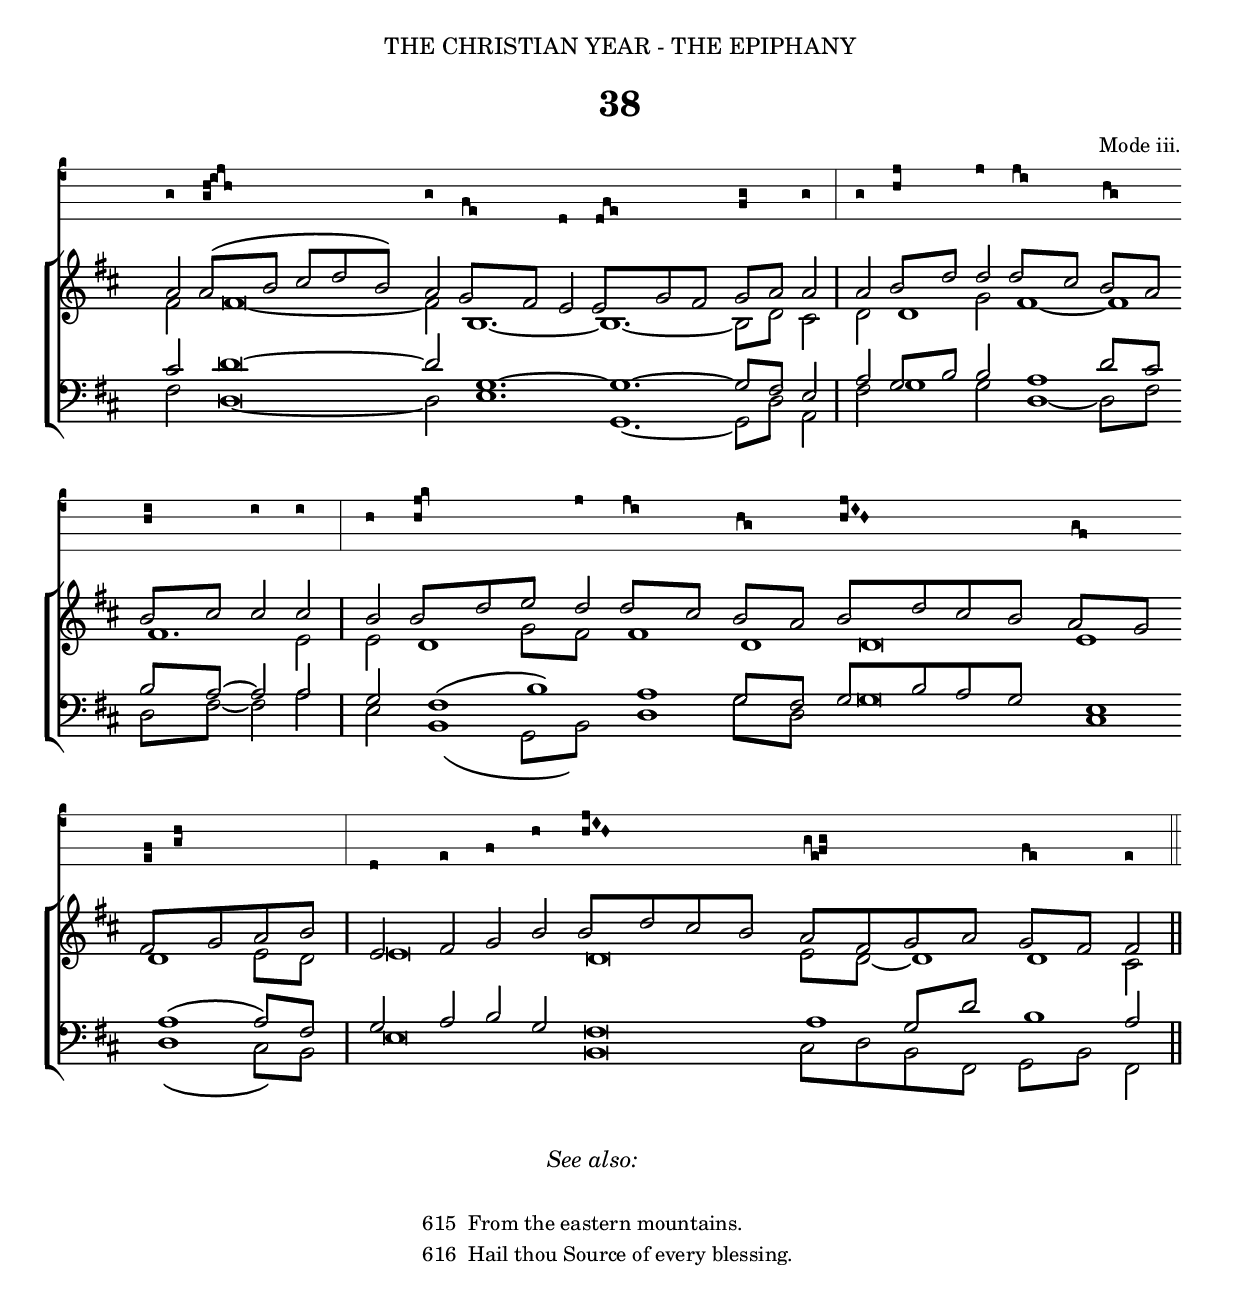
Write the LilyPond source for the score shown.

%%% 90png
%%% Hymn 38 Why, impious Herod
%%% Version 2


\version "2.10.19"

\include "gregorian-init.ly"

\header {
  dedication = \markup { \center-align {  "THE CHRISTIAN YEAR - THE EPIPHANY"
		\hspace #0.1 }}	
  title = "38"
  arranger = \markup { \small { "Mode iii." }}
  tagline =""
}

%%%%%%%%%%%%%%%%%%%%%%% Macros

%%% macro settings for stemless long note which is 2x duration of regular white note    
ln = {\once \override NoteHead #'duration-log = #0 
           \once \override Stem #'stencil = ##f
           \once \override NoteColumn #'force-hshift = #'0.4 }

%%% some of the long notes need a little more push to the right to align with notes above	   
push = \once \override NoteHead #'X-offset = #0.9	   
	   
%%%%%%%%%%%%%%%%%%%%%%%% End of Macro Definitions

%%% plainsong voice
	   
plainsong = \context VaticanaVoice  {  \relative c { 
	\clef "vaticana-do3"
	\set fontSize = #3
        \key c \major 
	
  g'8 \[g8 \melisma \pes a8 b8 \pes c8 \flexa a8\melismaEnd \] g8 \[f8 \flexa e8 \] d8 \[d8 \pes f8 \flexa e8\] \[f8 \pes g8\] g8 \bar "|" 
      g8 \[a8 \pes c8\] c8 \[c8 \flexa b8\] \[a8 \flexa g8\] \bar "" \break
  
  \[a8 \pes b8\] b8 b8 \bar "|" 
      a8 \[a8\melisma \pes c8 \virga d8\melismaEnd \] c8 \[c8 \flexa b8\] \[a8 \flexa g8\] \[a8 \pes c8 \inclinatum b8 \inclinatum a8\] \[g8 \flexa f8\] \bar "" \break
  
  \[e8 \pes f8 \] \override NoteHead #'extra-offset = #'(-5.0 . 0.0 ) \[g8 \pes a8 \] 
      \revert NoteHead #'extra-offset \bar "|" 
      d,8 e8 f8 a8 \[a8 \pes c8 \inclinatum b8 \inclinatum a8\] \[g8\melisma \flexa e8 f8 \pes g8\melismaEnd \] \[f8 \flexa e8\] e8 \bar "||"
}
}

%%% SATB voices

global = {
  \key d \major 
  \set Staff.midiInstrument = "church organ"
}

soprano = \relative c' {
	\autoBeamOff

  a'8 a8[( b8] cis8[ d8 b8)] a8 g8[ fis8] e8 e8[ g8 fis8] g8[ a8] a8 \bar "|" a8 b8[ d8] d8 d8[ cis8] b8[ a8]
  
  b8[ cis8] cis8 cis8 \bar "|" b8 b8[ d8 e8] d8 d8[ cis8] b8[ a8]  b8[  d8 cis8 b8] a8[ g8]
  
  fis8[ g8 a8 b8] \bar "|" e,8 fis8 g8 b8 b8[ d8 cis8 b8] a8[ fis8 g8 a8] g8[ fis8] fis8 \bar "||"
}

alto = \relative c' {
	\autoBeamOff
	
  fis8 
      \once \override NoteHead #'duration-log = #-1  
      \once \override NoteColumn #'force-hshift = #1
      fis\breve*5/16 ~
      fis8 \ln b,4. ~ \ln b4. ~ b8[ d8] cis8\bar "|" d8 \ln d4 g8 \ln fis4 ~ \ln fis4
      
  \ln fis4. e8\bar "|" e8 \ln d4 g8[ fis8] \ln fis4 \ln d4 
      \once \override NoteHead #'duration-log = #-1  
      \once \override NoteColumn #'force-hshift = #1
      d\breve*1/4  \ln e4
  
   \ln d4 e8[ d8] \bar "|" 
      \once \override NoteHead #'duration-log = #-1  
      \once \override NoteColumn #'force-hshift = #0.4
      e\breve*1/4
      \once \override NoteHead #'duration-log = #-1  
      \once \override NoteColumn #'force-hshift = #0.4
      d\breve*1/4 
      e8[ d8 ~ ] \ln d4 \ln d4 cis8 \bar "||"
}

tenor = \relative c { \clef bass
	\autoBeamOff

  cis'8 
      \once \override NoteHead #'duration-log = #-1  
      \once \override NoteHead #'X-offset = #2
      d\breve*5/16 ~
      d8  \ln \push g,4. ~ \ln \push g4. ~ g8[ fis8] e8\bar "|" a8 g8[ b8] b8 \ln \push a4 d8[ cis8]
      
  b8[ a8] ~ a8 a8 \bar "|" g8 \ln \push fis4( \ln b4) \ln \push a4 g8[ fis8] g8[ b8 a8 g8] \ln \push e4
  
  \ln \push a4( a8)[ fis8] \bar "|" g8 a8 b8 g8 
      \once \override NoteHead #'duration-log = #-1  
      \once \override NoteHead #'X-offset = #0.8
      fis\breve*1/4 
      \ln a4 g8[ d'8] \ln b4 a8 \bar "||"
}

bass = \relative c { \clef bass
	\autoBeamOff
	
  fis8 
      \once \override NoteHead #'duration-log = #-1  
      \once \override NoteHead #'X-offset = #2
      d\breve*5/16 ~
      d8 \push \ln e4. \push \ln g,4. ~ g8[ d'8] a8\bar "|" fis'8 \ln g4 g8 \ln \push d4 ~ d8[ fis8]
  
  d8[ fis8] ~ fis8 a8\bar "|" 
      e8 
      \once\override Slur  #'control-points = #'((2.5 . -4) (5 . -6.5) (13 . -6.5) (14.5 . -5.5 ))  
      \ln \push b4( g8[ b8]) \ln \push d4 g8[ d8] 
      \once \override NoteHead #'duration-log = #-1  
      \once \override NoteColumn #'force-hshift = #0.6
      g\breve*1/4 
      \ln \push cis,4
      
   \once\override Slur  #'control-points = #'((1.5 . -4) (3 . -5.5) (10 . -5.5) (11.5 . -4 ))  
  \ln \push d4( cis8)[ b8] \bar "|" 
      \once \override NoteHead #'duration-log = #-1  
      \once \override NoteColumn #'force-hshift = #0.6
      e\breve*1/4 
      \once \override NoteHead #'duration-log = #-1  
      \once \override NoteHead #'X-offset = #0.8
      b\breve*1/4 
      cis8[ d8 b8 fis8] g8[ b8] fis8 \bar "||"
}

#(ly:set-option 'point-and-click #f)

\book {

\paper {
 #(set-paper-size "a4")
%% annotate-spacing = ##t
 print-page-number = ##f
 ragged-last-bottom = ##t
 ragged-bottom = ##t
}

%%% Score block

\score {	
  <<
  \new VaticanaStaff {\plainsong }
  \new ChoirStaff <<
   \new Staff = "upper" <<
      \context Voice = sopranos {\voiceOne \global \soprano }
      \context Voice = altos {\voiceTwo \global \alto }
                      >> 
   \new Staff = "lower" <<
      \context Voice = tenors {\voiceOne \global \tenor }
      \context Voice = bass {\voiceTwo \global \bass }
	             >> 
		 >>  
  >>

\layout {
	
  ragged-right = ##f
  ragged-last = ##f
  \context { \Score timing = ##f }
  \context { \Score \override TimeSignature #'transparent = ##t }
  \context { \Score \remove "Mark_engraver" }
  \context { \Staff \consists "Mark_engraver" }
  
  % *** Needed to produce beamed minims - which are quavers in disguise
  \context { \Staff \override NoteHead #'duration-log = #1 }
  \context { \Staff \override Stem #'flag-style = #'no-flag }
  
  \context { \VaticanaStaff
           % *** Increases distance between lines of staff  
           \override StaffSymbol #'staff-space = #1.6            
           % *** Changes staff to black instead of default red
           \revert StaffSymbol #'color
           % *** Makes clef bigger       
           \override Clef #'font-size = #3
           % *** Would make ledger lines black, if there were any
           \revert LedgerLineSpanner #'color
           % *** Makes terminal barline visible 
           \override BarLine #'transparent = ##f 
  	   % *** Remove custos
	   \remove Custos_engraver
	   % needed for certain tweaks
	   \consists "Mark_engraver"
           }
 }  %%% close layout
 
} %%% close score bracket
 
%%% A separate score block to generate the hymn midi minus the plainsong voice
%%% As the minims are quavers in disguise, the tempo has to be adjusted accodingly. Tempo is set for 2=80

\score {	
  \new ChoirStaff 
  <<
   \new Staff = "upper" <<
      \context Voice = sopranos {\voiceOne \global \soprano }
      \context Voice = altos {\voiceTwo \global \alto }
                      >> 
   \new Staff = "lower" <<
      \context Voice = tenors {\voiceOne \global \tenor }
      \context Voice = bass {\voiceTwo \global \bass }
	             >> 
   >>  
   
\midi { 
  \context { \Score tempoWholesPerMinute = #(ly:make-moment 80 8) }
       } 
}

%%% Markup for "See also:" line
\markup {\hspace #35 \column {
	\line{ \hspace #12 \italic "See also:"}
	\hspace #0.1 
	\small {
	"615  From the eastern mountains."
	"616  Hail thou Source of every blessing."
}}}

%%% fake score block to occupy space and force a pagebreak.  Can't think of a better way of doing this.
\score{
	{s4 }
\header { breakbefore = ##f piece = ##f opus = ##f tagline = ##f }
\layout{	
	\context { \Staff
		\remove Time_signature_engraver
		\remove Key_engraver
		\remove Clef_engraver
		\remove Staff_symbol_engraver
}}}
	
%%% Markips for Lyrics

\markup { \hspace #4   %%add space as necc. to center the column
          \column { %%% All text goes into one super column 
	  \hspace #0.2
	  
	  %%% Lyric titles
	  
	  \line { \small { \smallCaps {"Office Hymn.   E."} \italic {"and"} \smallCaps {" M."} \hspace #43 \italic {"C. Sedulius, c. 450.  Tr. P. D."}} }
	  \line { \hspace #42 \small {"Hostis Herodes impie."} }
	  
	  %%% Lyrics in 3 columns, 2 of verse, and a separator line column
	  
	  \line { %%% a master line for the 3 columns
              \column { %%% column 1
	      \hspace #0.2
              \column { %%% column for verse 1
		  \line { \hspace #2.2 \column { \lower #2.4 \fontsize #8 "W" }   %%Drop Cap goes here
			 \hspace #-1.2    %% adjust this if other letters are too far from Drop Cap
			\column  { \raise #0.0 "HY, impious Herod, shouldst thou fear" "Because the Christ is come so near?"  } }          
	          \line { \hspace #2.5  %%adjust hspace until this line left edge is flush with Drop Cap
			\lower  #1.56  %%adjust this until the line spacing looks right
			\column {   
				"He who doth heavenly kingdoms grant" 
				"Thine earthly realm can never want." 
			  		}}
	           } %% finish verse 1
		  
		   \hspace #0.2 % adds vertical spacing between verses
		   \line { "2  "
		       \column {	     
			       "Lo, sages from the East are gone" 
			       "To where the star hath newly shone:" 
			       "Led on by light to Light they press," 
			       "And by their gifts their God confess."
		   }}
		       }  %%% finish Page column 1
		
	\hspace #4 %%% adds horizontal space columns 1 and 2   
			   
	\column { \filled-box #'(0.0 . 0.1) #'( -25 . -1) #0 }  %%% Column 2. This is the line dividing the columns 1 and 3. 
			   	   
	\hspace #4 %%% adds horizontal space between columns 2 and 3
	   
	\column { %%% start page column 3	
		\hspace #0.2	
		\line { "3  "
		    \column {	     
				"The Lamb of God is manifest" 
				"Again in Jordan's water blest," 
				"And he who sin had never known" 
				"By washing hath our sins undone."  	   
	   }} 
	   	\hspace #0.2 % adds vertical spacing between verses
		\line { "4  "
		    \column {    
				"Yet he that ruleth everything" 
				"Can change the nature of the spring," 
				"And gives at Cana this for sign—" 
				"The water reddens into wine." 
 	   }}  

	  } %%% end column 3
	  } %%% close master line of 3 columns
	  
	  \hspace #0.2
	  
	  %%% line for the 5th centred verse
	  
	  \line { \hspace #35 "5. "
             \column {    
		     "Then glory, Lord, to thee we pay" 
		     "For thine Epiphany to-day;" 
		     "All glory through eternity" 
		     "To Father, Son, and Spirit be.     Amen." 
 	   }} %%% end verse stanza
          } %%% page super column bracket
} %%% lyrics markup brack

%%% Amen score block

\score { 	
  <<
    <<
  \new VaticanaStaff <<
  \context VaticanaVoice = "plainsongamen"  {  \relative c { 	  
	\set Score.timing = ##f
	\override Staff.Clef #'#'font-size = #3
	\clef "vaticana-do3"
	\set fontSize = #3
	\override Staff.StaffSymbol #'staff-space = #1.6
	 
        \[ e8 \pes f8 \]   \[  
	    \override NoteHead #'extra-offset = #'(0.0 . -0.1 ) e8 
            \override NoteHead #'extra-offset = #'(-0.38 . 0.0 ) \flexa  d8 \pes 
            \override NoteHead #'extra-offset = #'(0.02 . 0.0 ) e8 \] 
                    }} 
                    >>
  
 \new Lyrics = "lyrics" { s1 }
 \new ChoirStaff
   <<
   \context Staff = upper \with {  fontSize = #-3  \override StaffSymbol #'staff-space = #(magstep -2) } 
                              << 
	\context Voice = "sopranos" { \relative c' { 
	                                              \clef treble \global
	                                              \voiceOne fis8[ g8] fis8[ e8 fis8] \bar "||" }}
	\context Voice = "altos"    { \relative c' { 
	                                              \global
	                                              \voiceTwo \ln d4 d8[ cis8 ~ cis8] \bar "||" }}
	                      >>
	\context Staff = lower \with { fontSize = #-3  \override StaffSymbol #'staff-space = #(magstep -2) } 
	                      <<
	\context Voice = "tenors" { \relative c { 
		                                  \clef bass  \global
	                                          \voiceThree \ln b'4 \ln a4. \bar "||" }}
	\context Voice = "basses" { \relative c { 
	                                          \clef bass  \global
						  \voiceFour b8[ g8] d'8[ a8 fis8] \bar "||" }}
			        >> 
   >>
  \context Lyrics = "lyrics" \lyricsto "altos" { \override LyricText #'font-size = #-1  \override LyricText #'self-alignment-X = #-1 A --  men. }
  >>
>>

\header { breakbefore = ##f piece = " " opus = " " }

\layout {
     indent = 13\cm
     raggedright = ##t
     packed = ##f
     \context { \Score \override TimeSignature #'transparent = ##t }
     \context { \Score \override SeparationItem #'padding = #2 }
     \context { \Staff \override VerticalAxisGroup #'minimum-Y-extent = #'( -5 . 4) }
     \context { \Score \remove "Bar_number_engraver"
		timing = ##f 
              }
     \context { \Staff \override NoteHead #'duration-log = #1 }
     \context { \Staff \override Stem #'flag-style = #'no-flag }
     \context { \VaticanaStaff %%customize vaticana staff context 
	          \revert StaffSymbol #'color
		  \revert LedgerLineSpanner #'color
		  \override BarLine #'transparent = ##f 
		  \remove Custos_engraver
 	} 
} 

} %%% close Amen score block

%%% A separate score block for the Amen midi minus the plainsong voice
%%% Score comprises 1/8 notes masquerading as 1/2 notes, so tempo has to be adjusted accordingly

\score { 	
 \new ChoirStaff
   <<
   \context Staff = upper \with {  fontSize = #-3  \override StaffSymbol #'staff-space = #(magstep -2) } 
                              << 
	\context Voice = "sopranos" { \relative c' { 
	                                              \clef treble \global
	                                              \voiceOne fis8[ g8] fis8[ e8 fis8] \bar "||" }}
	\context Voice = "altos"    { \relative c' { 
	                                              \global
	                                              \voiceTwo \ln d4 d8[ cis8 ~ cis8] \bar "||" }}
	                      >>
	\context Staff = lower \with { fontSize = #-3  \override StaffSymbol #'staff-space = #(magstep -2) } 
	                      <<
	\context Voice = "tenors" { \relative c { 
		                                  \clef bass  \global
	                                          \voiceThree \ln b'4 \ln a4. \bar "||" }}
	\context Voice = "basses" { \relative c { 
	                                          \clef bass  \global
						  \voiceFour b8[ g8] d'8[ a8 fis8] \bar "||" }}
			        >> 
   >>

\midi {  \context { \Score tempoWholesPerMinute = #(ly:make-moment 80 8) }  }

}
	

} %%% book bracket